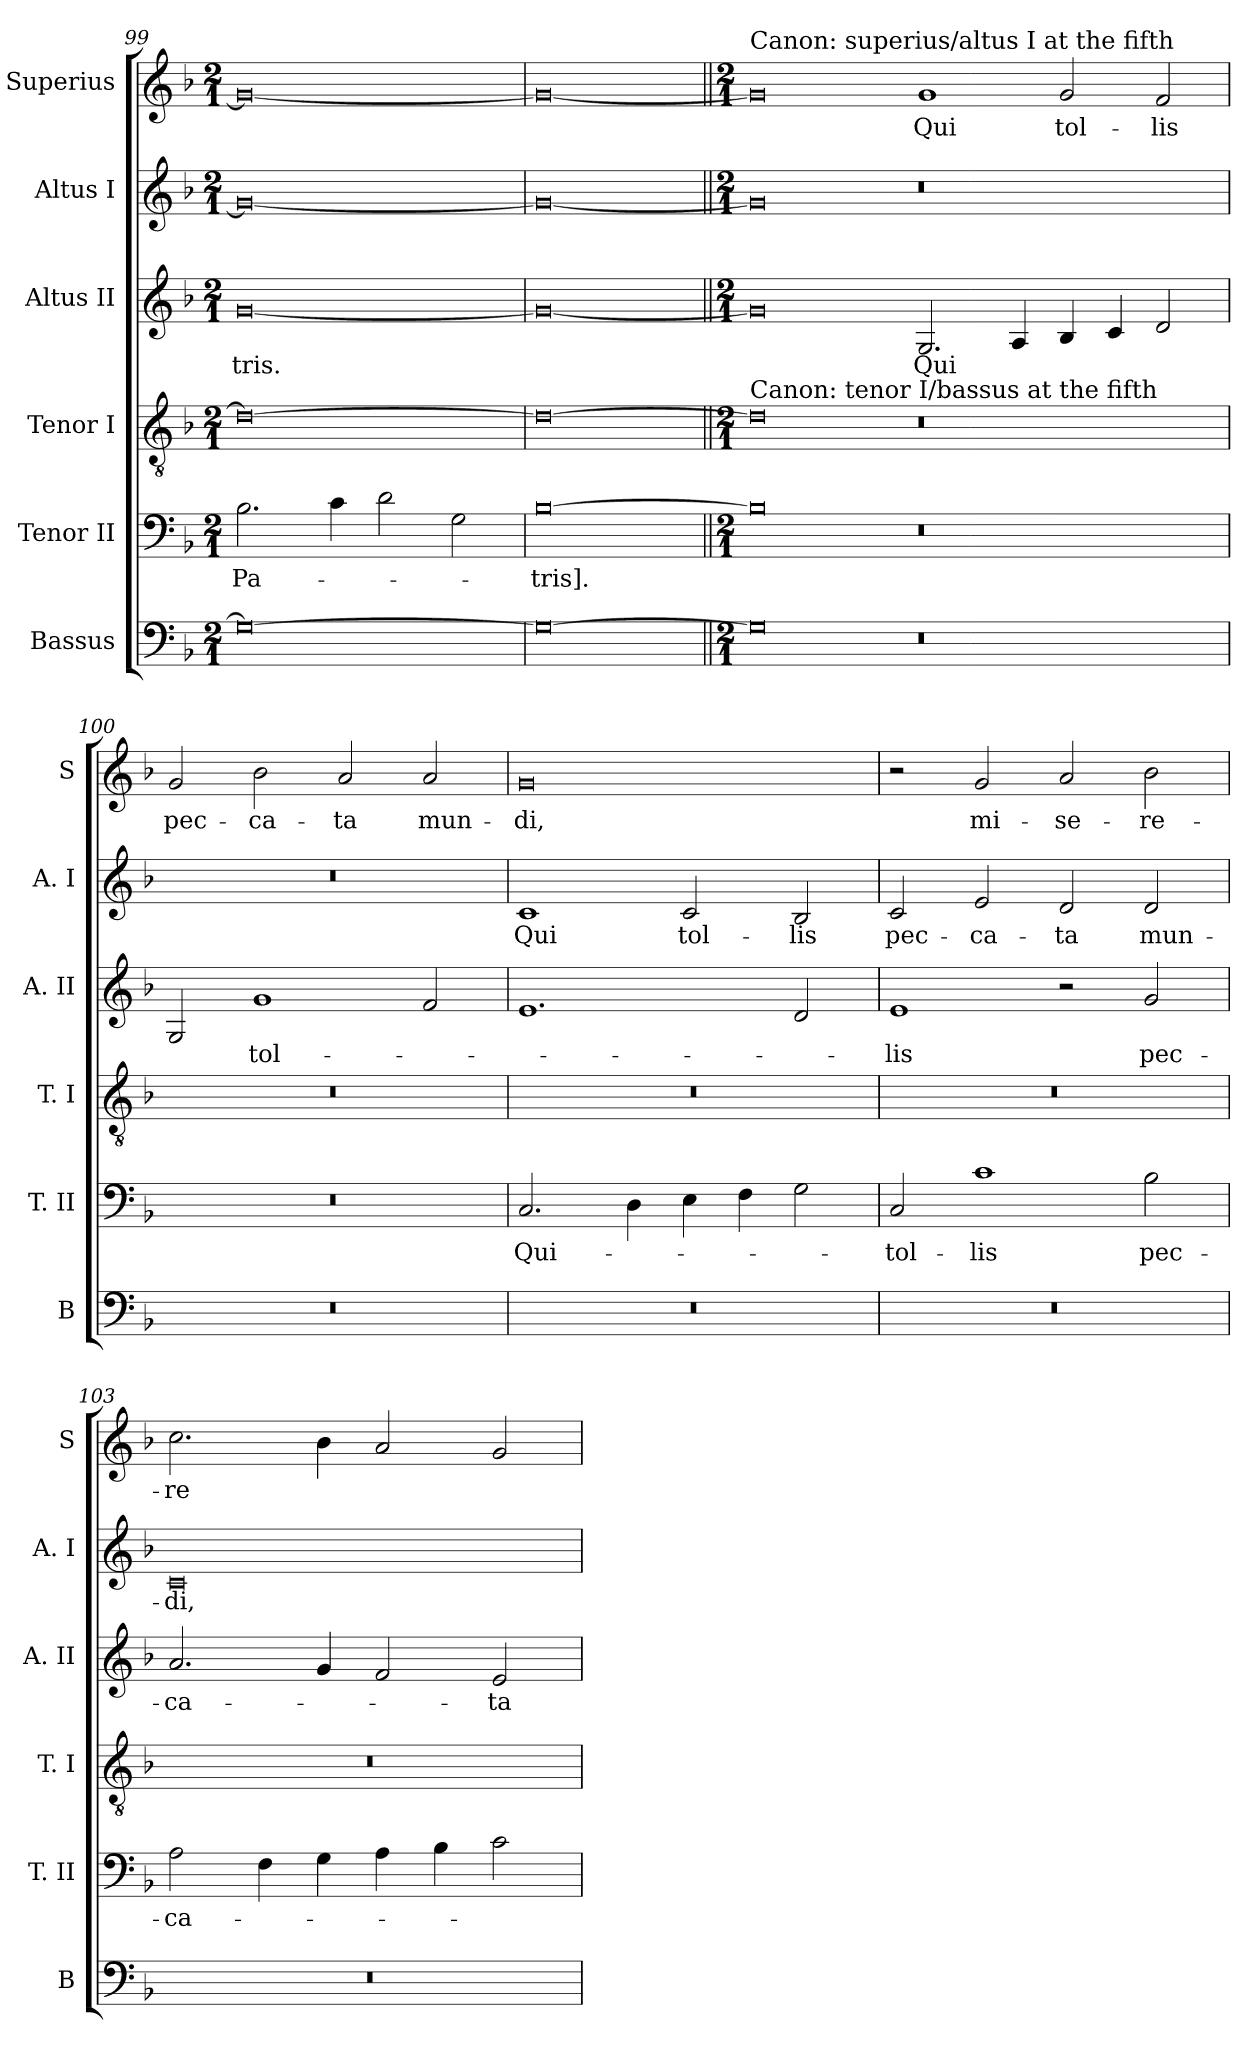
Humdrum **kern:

**kern	**kern	**text	**kern	**kern	**text	**kern	**text	**kern	**text
*part6	*part5	*part5	*part4	*part3	*part3	*part2	*part2	*part1	*part1
*staff6	*staff5	*staff5	*staff4	*staff3	*staff3	*staff2	*staff2	*staff1	*staff1
*I"Bassus	*I"Tenor II	*	*I"Tenor I	*I"Altus II	*	*I"Altus I	*	*I"Superius	*
*I'B	*I'T. II	*	*I'T. I	*I'A. II	*	*I'A. I	*	*I'S	*
*clefF4	*clefF4	*	*clefGv2	*clefG2	*	*clefG2	*	*clefG2	*
*k[b-]	*k[b-]	*	*k[b-]	*k[b-]	*	*k[b-]	*	*k[b-]	*
*F:	*F:	*	*F:	*F:	*	*F:	*	*F:	*
*M2/1	*M2/1	*	*M2/1	*M2/1	*	*M2/1	*	*M2/1	*
=99	=99	=99	=99	=99	=99	=99	=99	=99	=99
0G_	2.B-	Pa-	0d_	[0g	-tris.	0g_	.	0g_	.
.	4c	.	.	.	.	.	.	.	.
.	2d	.	.	.	.	.	.	.	.
.	2G	.	.	.	.	.	.	.	.
=	=	=	=	=	=	=	=	=	=
0G_	[0B-	-tris].	0d_	0g_	.	0g_	.	0g_	.
=||	=||	=||	=||	=||	=||	=||	=||	=||	=||
*M2/1	*M2/1	*	*M2/1	*M2/1	*	*M2/1	*	*M2/1	*
!	!	!	!	!	!	!	!	!LO:TX:a:t=Canon&colon; superius/altus I at the fifth	!
!	!	!	!LO:TX:a:t=Canon&colon; tenor I/bassus at the fifth	!	!	!	!	!	!
0G]	0B-]	.	0d]	0g]	.	0g]	.	0g]	.
0r	0r	.	0r	2.G	Qui	0r	.	1g	Qui
.	.	.	.	4A	.	.	.	.	.
.	.	.	.	4B-	.	.	.	2g	tol-
.	.	.	.	4c	.	.	.	.	.
.	.	.	.	2d	.	.	.	2f	-lis
=100	=100	=100	=100	=100	=100	=100	=100	=100	=100
0r	0r	.	0r	2G	.	0r	.	2g	pec-
.	.	.	.	1g	tol-	.	.	2b-	-ca-
.	.	.	.	.	.	.	.	2a	-ta
.	.	.	.	2f	.	.	.	2a	mun-
=101	=101	=101	=101	=101	=101	=101	=101	=101	=101
0r	2.C	Qui-	0r	1.e	.	1c	Qui	0g	-di,
.	4D	.	.	.	.	.	.	.	.
.	4E	.	.	.	.	2c	tol-	.	.
.	4F	.	.	.	.	.	.	.	.
.	2G	.	.	2d	.	2B-	-lis	.	.
=102	=102	=102	=102	=102	=102	=102	=102	=102	=102
0r	2C	-tol-	0r	1e	-lis	2c	pec-	2r	.
.	1c	-lis	.	.	.	2e	-ca-	2g	mi-
.	.	.	.	2r	.	2d	-ta	2a	-se-
.	2B-	pec-	.	2g	pec-	2d	mun-	2b-	-re-
=103	=103	=103	=103	=103	=103	=103	=103	=103	=103
0r	2A	-ca-	0r	2.a	-ca-	0c	-di,	2.cc	-re
.	4F	.	.	.	.	.	.	.	.
.	4G	.	.	4g	.	.	.	4b-	.
.	4A	.	.	2f	.	.	.	2a	.
.	4B-	.	.	.	.	.	.	.	.
.	2c	.	.	2e	-ta	.	.	2g	.
=	=	=	=	=	=	=	=	=	=
*-	*-	*-	*-	*-	*-	*-	*-	*-	*-
